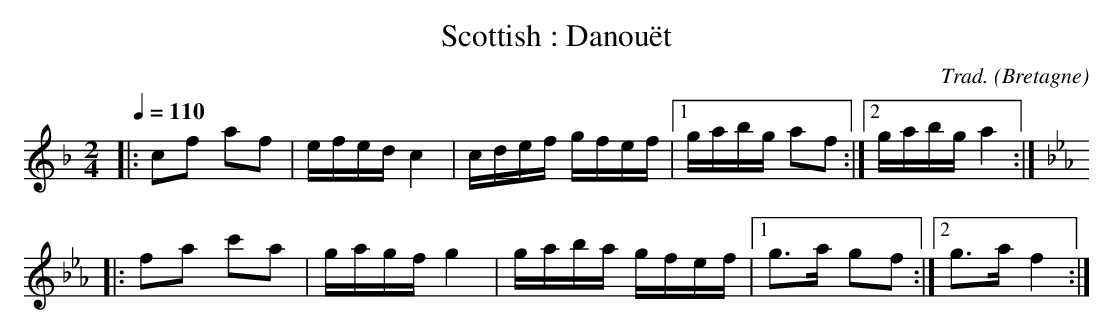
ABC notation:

X:1
T:Scottish : Danouët
C:Trad.
O:Bretagne
M:2/4
L:1/16
Q:1/4=110
K:F
|:c2f2 a2f2 | efed c4 | cdef gfef |1 gabg a2f2 :|2 gabg a4 ::
K:Eb
f2a2 c'2a2 | gagf g4 | gaba gfef |1 g2>a2 g2f2 :|2 g2>a2 f4 :|
